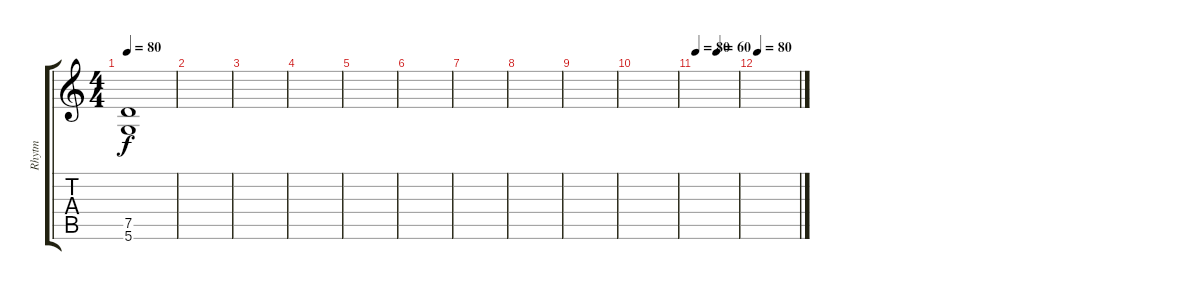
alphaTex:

\track ("Rhytm" "Rhytm") {instrument distortionguitar}
\staff {score tabs}
\tuning (D4 A3 F3 C3 G2 D2) {hide}
\ts (4 4)
\tempo 80
\clef g2
\ks c
(7.5{t} 5.6{t}).1{dy f} |
|
|
|
|
|
|
|
|
|
\tempo 80
\tempo (60 0.5)
|
\tempo 80
